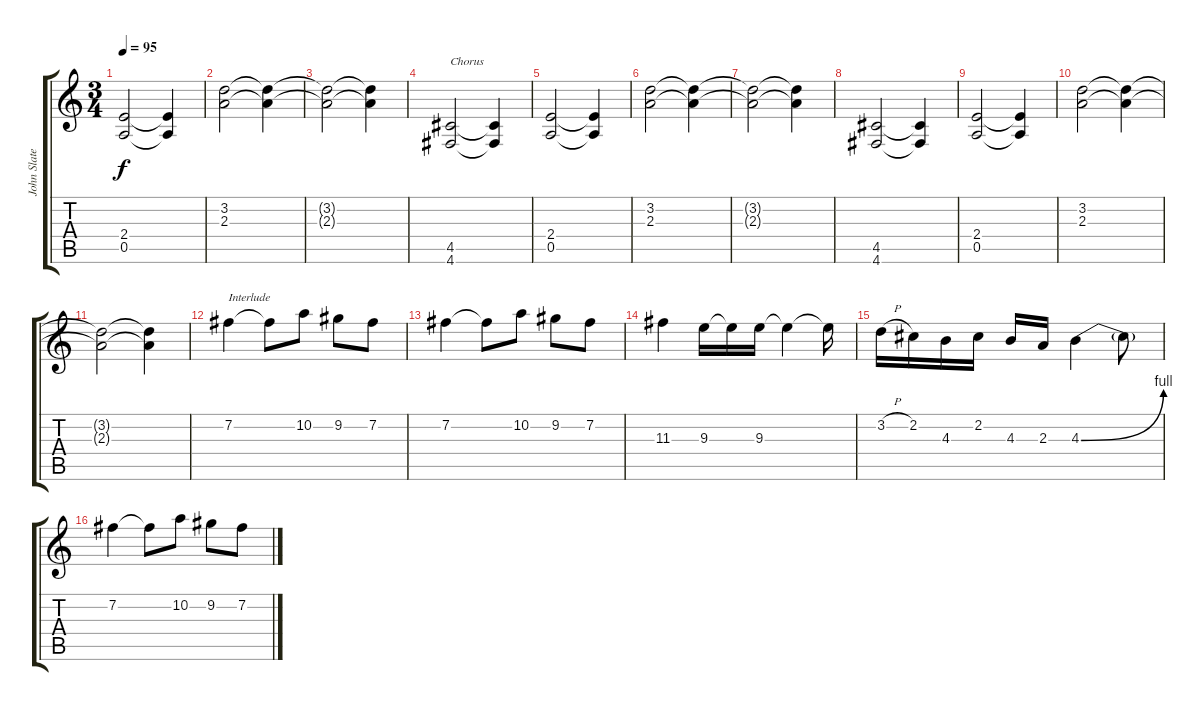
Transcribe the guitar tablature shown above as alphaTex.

\track ("John Slater" "John Slate") {instrument electricguitarclean}
\staff {score tabs}
\tuning (E4 B3 G3 D3 A2 D2) {hide}
\ts (3 4)
\tempo 95
\clef g2
\ks c
(2.4 0.5).2{dy f} (2.4{t} 0.5{t}).4 |
(3.2 2.3).2 (3.2{t} 2.3{t}).4 |
(3.2{t} 2.3{t}).2 (3.2{t} 2.3{t}).4 |
(4.5 4.6).2{txt "Chorus" instrument distortionguitar} (4.5{t} 4.6{t}).4 |
(2.4 0.5).2 (2.4{t} 0.5{t}).4 |
(3.2 2.3).2 (3.2{t} 2.3{t}).4 |
(3.2{t} 2.3{t}).2 (3.2{t} 2.3{t}).4 |
(4.5 4.6).2{instrument distortionguitar} (4.5{t} 4.6{t}).4 |
(2.4 0.5).2 (2.4{t} 0.5{t}).4 |
(3.2 2.3).2 (3.2{t} 2.3{t}).4 |
(3.2{t} 2.3{t}).2 (3.2{t} 2.3{t}).4 |
7.2.4{txt "Interlude" instrument distortionguitar} 7.2{t}.8 10.2.8 9.2.8 7.2.8 |
7.2.4{instrument distortionguitar} 7.2{t}.8 10.2.8 9.2.8 7.2.8 |
11.3.4{instrument distortionguitar} 9.3.16 9.3{t}.16 9.3.16 9.3{t}.4 9.3{t}.16 |
3.2{h}.16{instrument distortionguitar} 2.2.16 4.3.16 2.2.16 4.3.16 2.3.16 4.3{be (bend 0 0 60 4)}.4 4.3{t}.8 |
7.2.4{instrument distortionguitar} 7.2{t}.8 10.2.8 9.2.8 7.2.8
